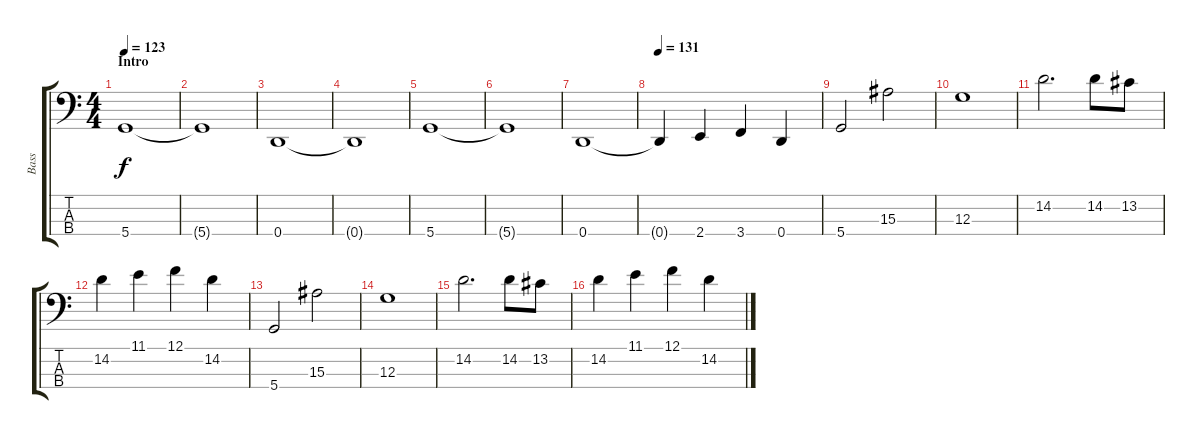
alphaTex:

\track ("Bass" "Bass") {instrument electricbasspick}
\staff {score tabs}
\tuning (F2 C2 G1 D1) {hide}
\ts (4 4)
\section ("" "Intro")
\tempo 123
\clef f4
\ks c
5.4.1{dy f instrument electricbasspick} |
5.4{t}.1 |
0.4.1 |
0.4{t}.1 |
5.4.1 |
5.4{t}.1 |
0.4.1 |
\tempo 131
0.4{t}.4 2.4.4 3.4.4 0.4.4 |
5.4.2 15.3.2 |
12.3.1 |
14.2.2{d} 14.2.8 13.2.8 |
14.2.4 11.1.4 12.1.4 14.2.4 |
5.4.2 15.3.2 |
12.3.1 |
14.2.2{d} 14.2.8 13.2.8 |
14.2.4 11.1.4 12.1.4 14.2.4
